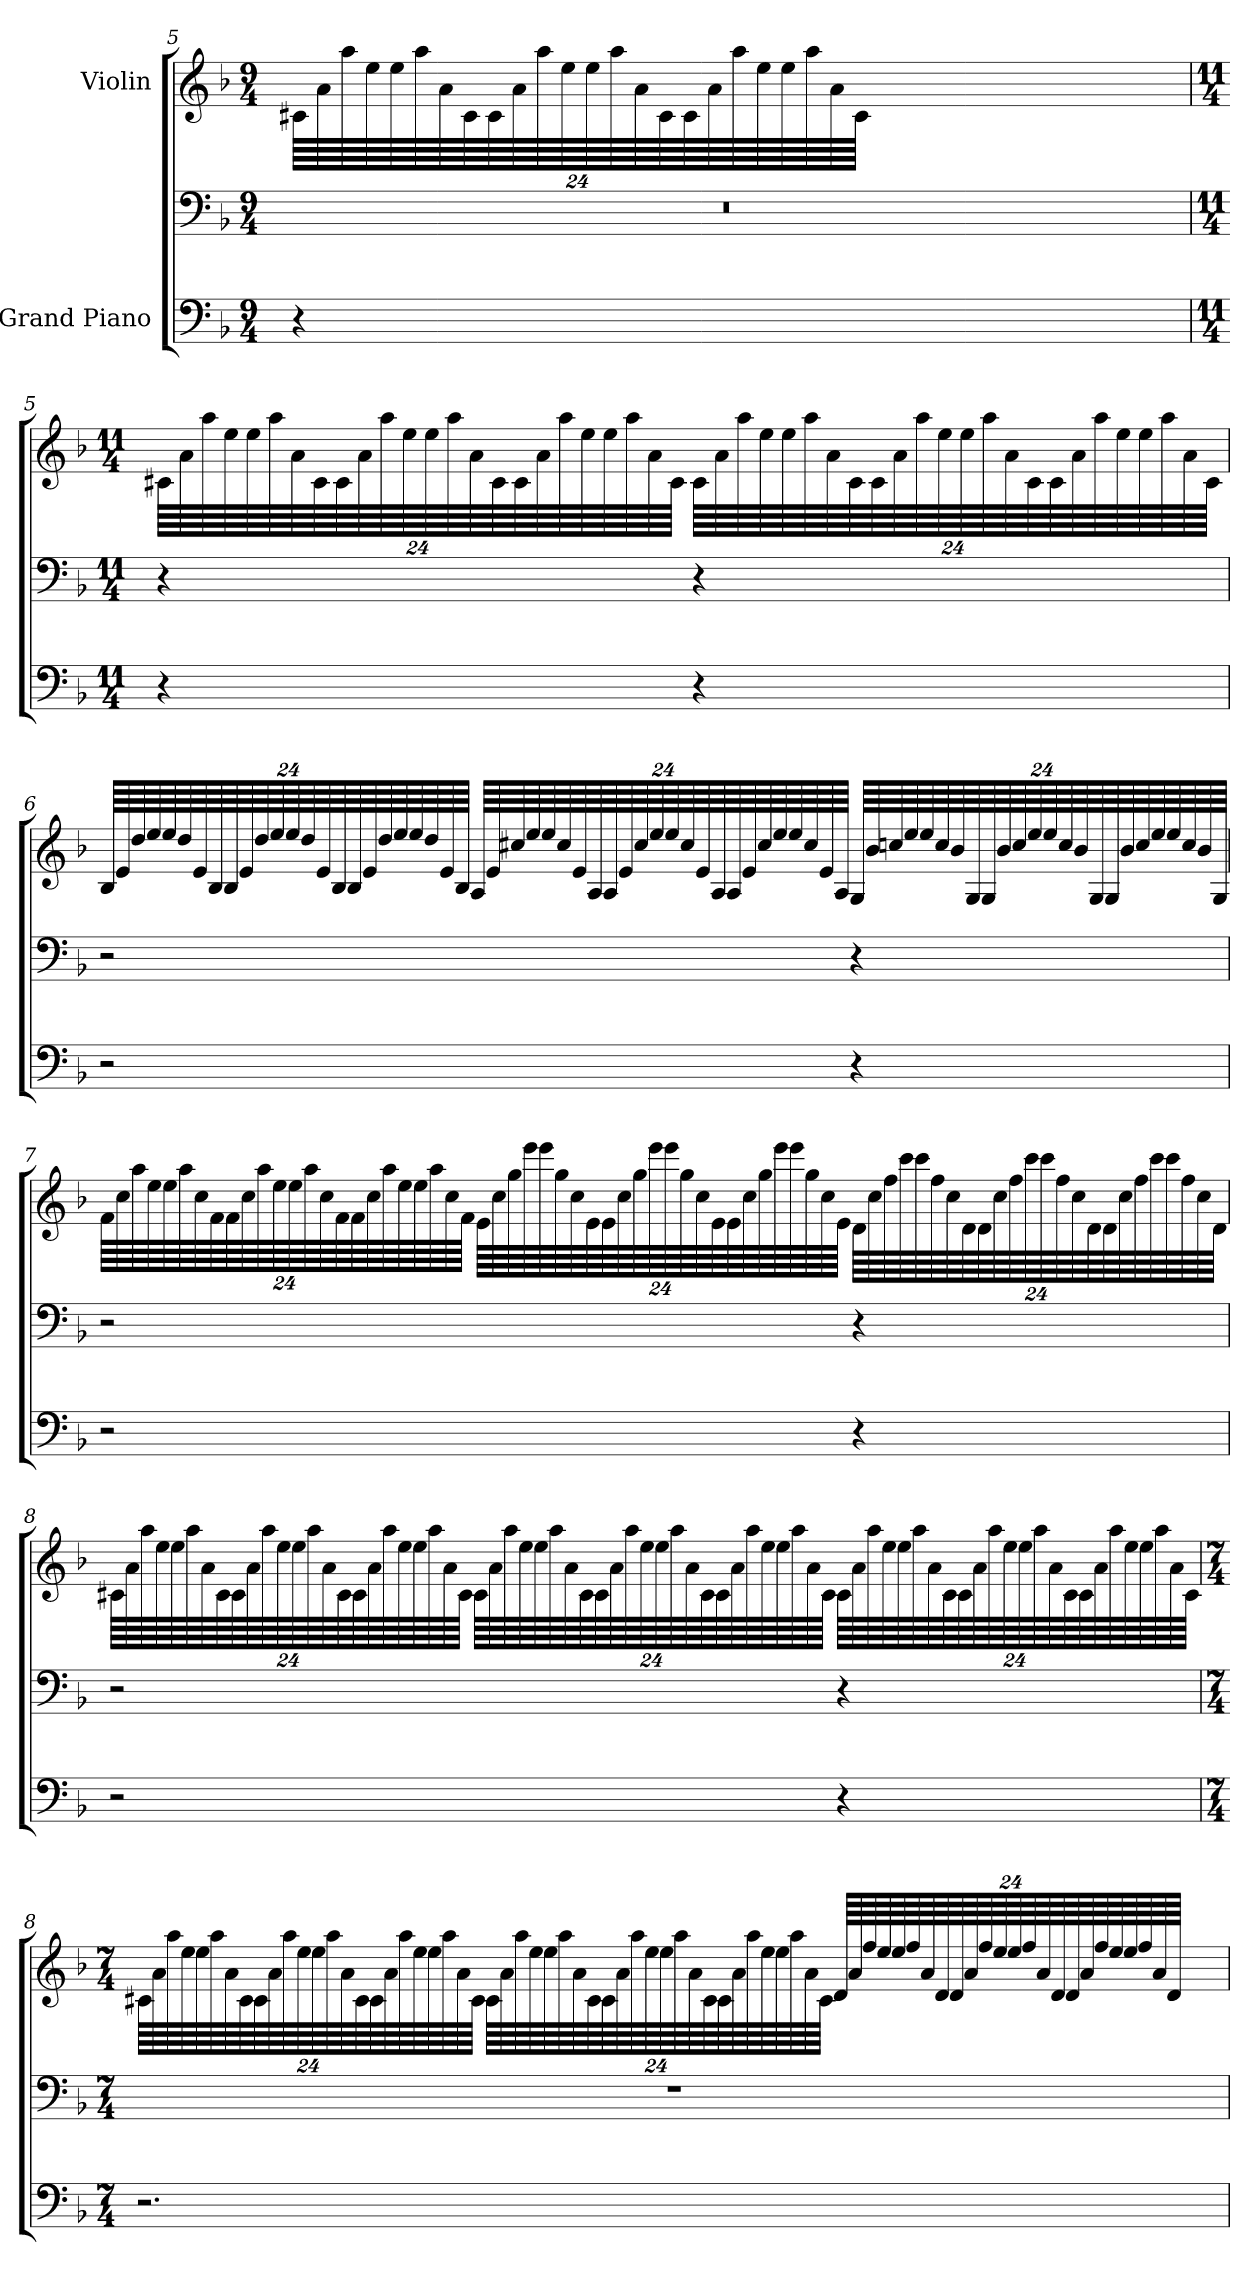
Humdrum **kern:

**kern	**kern	**kern
*part2	*part2	*part1
*staff3	*staff2	*staff1
*I"Grand Piano	*	*I"Violin
!!LO:LB:g=z
*clefF4	*clefF4	*clefG2
*k[b-]	*k[b-]	*k[b-]
*F:	*F:	*F:
*M9/4	*M9/4	*M9/4
*	*	*Xbrackettup
=5	=5	=5
4r	4%9r	96c#X\LLLL
.	.	96a\
.	.	96aa\
.	.	96ee\
.	.	96ee\
.	.	96aa\
.	.	96a\
.	.	96c#\
.	.	96c#\
.	.	96a\
.	.	96aa\
.	.	96ee\
.	.	96ee\
.	.	96aa\
.	.	96a\
.	.	96c#\
.	.	96c#\
.	.	96a\
.	.	96aa\
.	.	96ee\
.	.	96ee\
.	.	96aa\
.	.	96a\
.	.	96c#\JJJJ
0ryy	.	0ryy
!!LO:PB:g=z
=5X5	=5X5	=5X5
*M11/4	*M11/4	*M11/4
4r	4r	96c#X\LLLL
.	.	96a\
.	.	96aa\
.	.	96ee\
.	.	96ee\
.	.	96aa\
.	.	96a\
.	.	96c#\
.	.	96c#\
.	.	96a\
.	.	96aa\
.	.	96ee\
.	.	96ee\
.	.	96aa\
.	.	96a\
.	.	96c#\
.	.	96c#\
.	.	96a\
.	.	96aa\
.	.	96ee\
.	.	96ee\
.	.	96aa\
.	.	96a\
.	.	96c#\JJJJ
4r	4r	96c#\LLLL
.	.	96a\
.	.	96aa\
.	.	96ee\
.	.	96ee\
.	.	96aa\
.	.	96a\
.	.	96c#\
.	.	96c#\
.	.	96a\
.	.	96aa\
.	.	96ee\
.	.	96ee\
.	.	96aa\
.	.	96a\
.	.	96c#\
.	.	96c#\
.	.	96a\
.	.	96aa\
.	.	96ee\
.	.	96ee\
.	.	96aa\
.	.	96a\
.	.	96c#\JJJJ
!!LO:LB:g=z
=6	=6	=6
2r	2r	96B-/LLLL
.	.	96e/
.	.	96dd/
.	.	96ee/
.	.	96ee/
.	.	96dd/
.	.	96e/
.	.	96B-/
.	.	96B-/
.	.	96e/
.	.	96dd/
.	.	96ee/
.	.	96ee/
.	.	96dd/
.	.	96e/
.	.	96B-/
.	.	96B-/
.	.	96e/
.	.	96dd/
.	.	96ee/
.	.	96ee/
.	.	96dd/
.	.	96e/
.	.	96B-/JJJJ
.	.	96A/LLLL
.	.	96e/
.	.	96cc#X/
.	.	96ee/
.	.	96ee/
.	.	96cc#/
.	.	96e/
.	.	96A/
.	.	96A/
.	.	96e/
.	.	96cc#/
.	.	96ee/
.	.	96ee/
.	.	96cc#/
.	.	96e/
.	.	96A/
.	.	96A/
.	.	96e/
.	.	96cc#/
.	.	96ee/
.	.	96ee/
.	.	96cc#/
.	.	96e/
.	.	96A/JJJJ
4r	4r	96G/LLLL
.	.	96b-/
.	.	96ccn/
.	.	96ee/
.	.	96ee/
.	.	96cc/
.	.	96b-/
.	.	96G/
.	.	96G/
.	.	96b-/
.	.	96cc/
.	.	96ee/
.	.	96ee/
.	.	96cc/
.	.	96b-/
.	.	96G/
.	.	96G/
.	.	96b-/
.	.	96cc/
.	.	96ee/
.	.	96ee/
.	.	96cc/
.	.	96b-/
.	.	96G/JJJJ
!!LO:LB:g=z
=7	=7	=7
2r	2r	96f\LLLL
.	.	96cc\
.	.	96aa\
.	.	96ee\
.	.	96ee\
.	.	96aa\
.	.	96cc\
.	.	96f\
.	.	96f\
.	.	96cc\
.	.	96aa\
.	.	96ee\
.	.	96ee\
.	.	96aa\
.	.	96cc\
.	.	96f\
.	.	96f\
.	.	96cc\
.	.	96aa\
.	.	96ee\
.	.	96ee\
.	.	96aa\
.	.	96cc\
.	.	96f\JJJJ
.	.	96e\LLLL
.	.	96cc\
.	.	96gg\
.	.	96eee\
.	.	96eee\
.	.	96gg\
.	.	96cc\
.	.	96e\
.	.	96e\
.	.	96cc\
.	.	96gg\
.	.	96eee\
.	.	96eee\
.	.	96gg\
.	.	96cc\
.	.	96e\
.	.	96e\
.	.	96cc\
.	.	96gg\
.	.	96eee\
.	.	96eee\
.	.	96gg\
.	.	96cc\
.	.	96e\JJJJ
4r	4r	96d\LLLL
.	.	96cc\
.	.	96ff\
.	.	96ccc\
.	.	96ccc\
.	.	96ff\
.	.	96cc\
.	.	96d\
.	.	96d\
.	.	96cc\
.	.	96ff\
.	.	96ccc\
.	.	96ccc\
.	.	96ff\
.	.	96cc\
.	.	96d\
.	.	96d\
.	.	96cc\
.	.	96ff\
.	.	96ccc\
.	.	96ccc\
.	.	96ff\
.	.	96cc\
.	.	96d\JJJJ
!!LO:PB:g=z
=8	=8	=8
2r	2r	96c#X\LLLL
.	.	96a\
.	.	96aa\
.	.	96ee\
.	.	96ee\
.	.	96aa\
.	.	96a\
.	.	96c#\
.	.	96c#\
.	.	96a\
.	.	96aa\
.	.	96ee\
.	.	96ee\
.	.	96aa\
.	.	96a\
.	.	96c#\
.	.	96c#\
.	.	96a\
.	.	96aa\
.	.	96ee\
.	.	96ee\
.	.	96aa\
.	.	96a\
.	.	96c#\JJJJ
.	.	96c#\LLLL
.	.	96a\
.	.	96aa\
.	.	96ee\
.	.	96ee\
.	.	96aa\
.	.	96a\
.	.	96c#\
.	.	96c#\
.	.	96a\
.	.	96aa\
.	.	96ee\
.	.	96ee\
.	.	96aa\
.	.	96a\
.	.	96c#\
.	.	96c#\
.	.	96a\
.	.	96aa\
.	.	96ee\
.	.	96ee\
.	.	96aa\
.	.	96a\
.	.	96c#\JJJJ
4r	4r	96c#\LLLL
.	.	96a\
.	.	96aa\
.	.	96ee\
.	.	96ee\
.	.	96aa\
.	.	96a\
.	.	96c#\
.	.	96c#\
.	.	96a\
.	.	96aa\
.	.	96ee\
.	.	96ee\
.	.	96aa\
.	.	96a\
.	.	96c#\
.	.	96c#\
.	.	96a\
.	.	96aa\
.	.	96ee\
.	.	96ee\
.	.	96aa\
.	.	96a\
.	.	96c#\JJJJ
!!LO:LB:g=z
=8X8	=8X8	=8X8
*M7/4	*M7/4	*M7/4
2.r	1..r	96c#X\LLLL
.	.	96a\
.	.	96aa\
.	.	96ee\
.	.	96ee\
.	.	96aa\
.	.	96a\
.	.	96c#\
.	.	96c#\
.	.	96a\
.	.	96aa\
.	.	96ee\
.	.	96ee\
.	.	96aa\
.	.	96a\
.	.	96c#\
.	.	96c#\
.	.	96a\
.	.	96aa\
.	.	96ee\
.	.	96ee\
.	.	96aa\
.	.	96a\
.	.	96c#\JJJJ
.	.	96c#\LLLL
.	.	96a\
.	.	96aa\
.	.	96ee\
.	.	96ee\
.	.	96aa\
.	.	96a\
.	.	96c#\
.	.	96c#\
.	.	96a\
.	.	96aa\
.	.	96ee\
.	.	96ee\
.	.	96aa\
.	.	96a\
.	.	96c#\
.	.	96c#\
.	.	96a\
.	.	96aa\
.	.	96ee\
.	.	96ee\
.	.	96aa\
.	.	96a\
.	.	96c#\JJJJ
.	.	96d/LLLL
.	.	96a/
.	.	96ff/
.	.	96ee/
.	.	96ee/
.	.	96ff/
.	.	96a/
.	.	96d/
.	.	96d/
.	.	96a/
.	.	96ff/
.	.	96ee/
.	.	96ee/
.	.	96ff/
.	.	96a/
.	.	96d/
.	.	96d/
.	.	96a/
.	.	96ff/
.	.	96ee/
.	.	96ee/
.	.	96ff/
.	.	96a/
.	.	96d/JJJJ
1ryy	.	1ryy
=	=	=
*-	*-	*-
